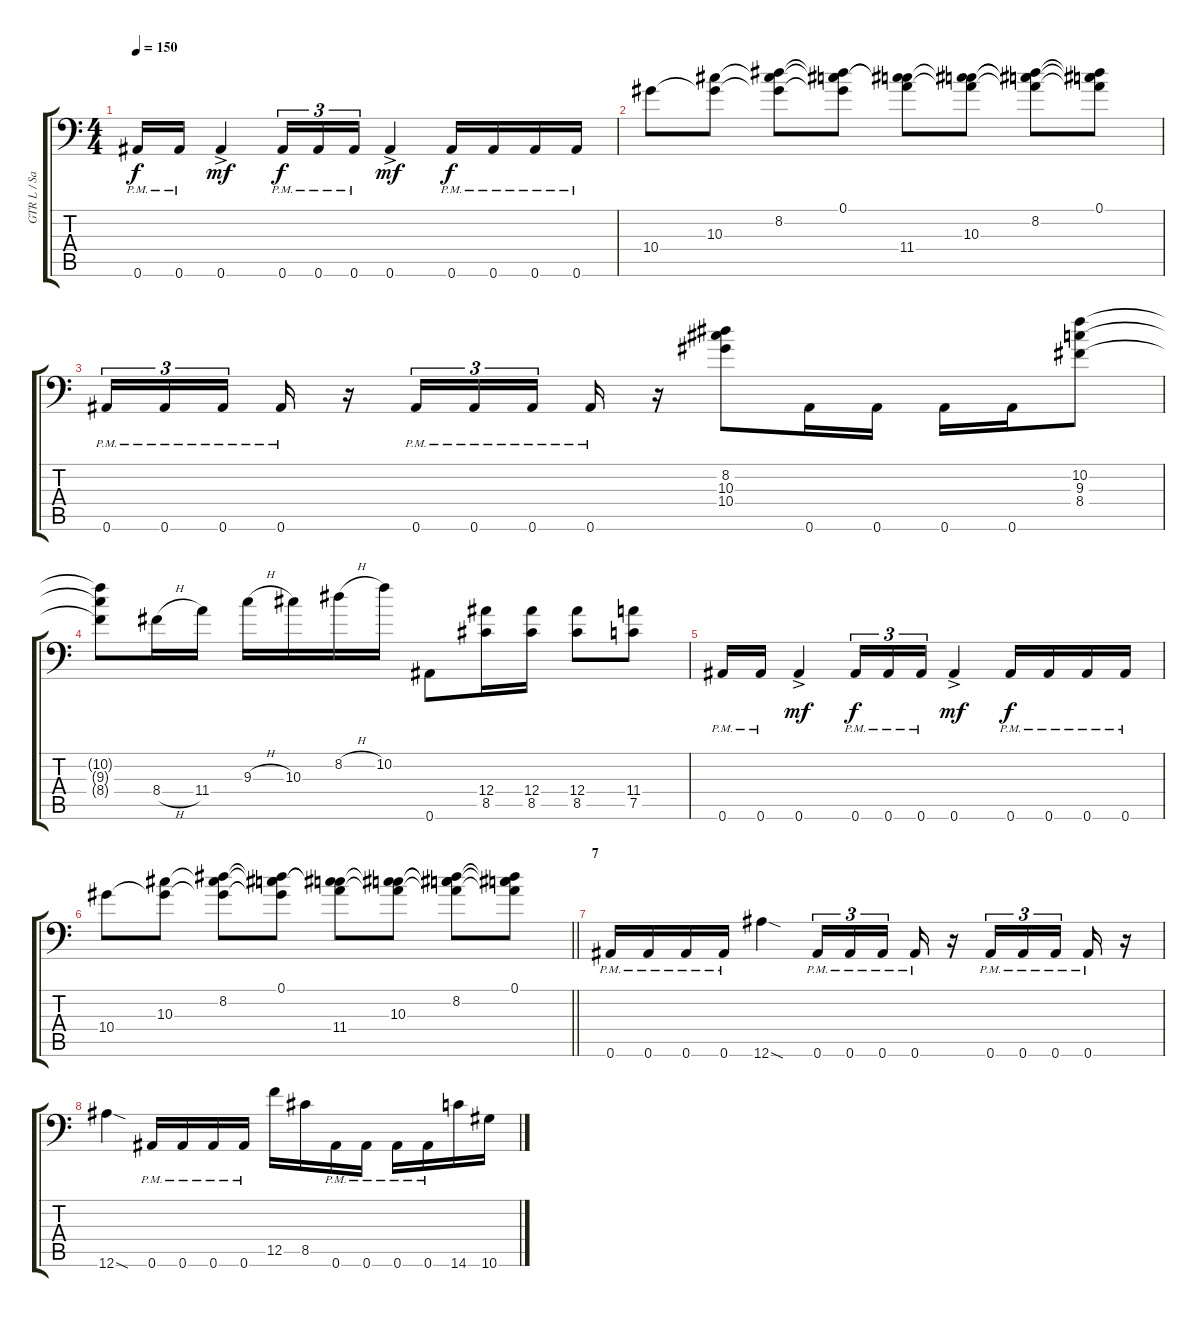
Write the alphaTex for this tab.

\track ("GTR L / Sanch" "GTR L / Sa") {instrument distortionguitar}
\staff {score tabs}
\tuning (C4 G3 Eb3 Bb2 F2 Bb1) {hide}
\ts (4 4)
\tempo 150
\clef f4
\ks c
0.6{pm}.16{dy f} 0.6{pm}.16 0.6{ac}.4{dy mf} 0.6{pm}.16{tu (3 2) dy f} 0.6{pm}.16{tu (3 2)} 0.6{pm}.16{tu (3 2)} 0.6{ac}.4{dy mf} 0.6{pm}.16{dy f} 0.6{pm}.16 0.6{pm}.16 0.6{pm}.16 |
10.4.8 (10.3 10.4{t}).8 (8.2 10.3{t} 10.4{t}).8 (0.1 8.2{t} 10.3{t} 10.4{t}).8 (0.1{t} 10.3{t} 11.4).8 (0.1{t} 10.3 11.4{t}).8 (0.1{t} 8.2 10.3{t} 11.4{t}).8 (0.1 8.2{t} 10.3{t} 11.4{t}).8 |
0.6{pm}.16{tu (3 2)} 0.6{pm}.16{tu (3 2)} 0.6{pm}.16{tu (3 2) beam splitsecondary} 0.6{pm}.16 r.16 0.6{pm}.16{tu (3 2)} 0.6{pm}.16{tu (3 2)} 0.6{pm}.16{tu (3 2) beam splitsecondary} 0.6{pm}.16 r.16 (8.2 10.3 10.4).8 0.6.16 0.6.16 0.6.16 0.6.16 (10.2 9.3 8.4).8 |
(10.2{t} 9.3{t} 8.4{t}).8 8.4{h}.16 11.4.16 9.3{h}.16 10.3.16 8.2{h}.16 10.2.16 0.6.8 (12.4 8.5).16 (12.4 8.5).16 (12.4 8.5).8 (11.4 7.5).8 |
0.6{pm}.16 0.6{pm}.16 0.6{ac}.4{dy mf} 0.6{pm}.16{tu (3 2) dy f} 0.6{pm}.16{tu (3 2)} 0.6{pm}.16{tu (3 2)} 0.6{ac}.4{dy mf} 0.6{pm}.16{dy f} 0.6{pm}.16 0.6{pm}.16 0.6{pm}.16 |
\barLineRight lightlight
10.4.8 (10.3 10.4{t}).8 (8.2 10.3{t} 10.4{t}).8 (0.1 8.2{t} 10.3{t} 10.4{t}).8 (0.1{t} 10.3{t} 11.4).8 (0.1{t} 10.3 11.4{t}).8 (0.1{t} 8.2 10.3{t} 11.4{t}).8 (0.1 8.2{t} 10.3{t} 11.4{t}).8 |
\section ("" "7")
0.6{pm}.16 0.6{pm}.16 0.6{pm}.16 0.6{pm}.16 12.6{sod}.4 0.6{pm}.16{tu (3 2)} 0.6{pm}.16{tu (3 2)} 0.6{pm}.16{tu (3 2) beam splitsecondary} 0.6{pm}.16 r.16 0.6{pm}.16{tu (3 2)} 0.6{pm}.16{tu (3 2)} 0.6{pm}.16{tu (3 2) beam splitsecondary} 0.6{pm}.16 r.16 |
12.6{sod}.4 0.6{pm}.16 0.6{pm}.16 0.6{pm}.16 0.6{pm}.16 12.5.16 8.5.16 0.6{pm}.16 0.6{pm}.16 0.6{pm}.16 0.6{pm}.16 14.6.16 10.6.16
